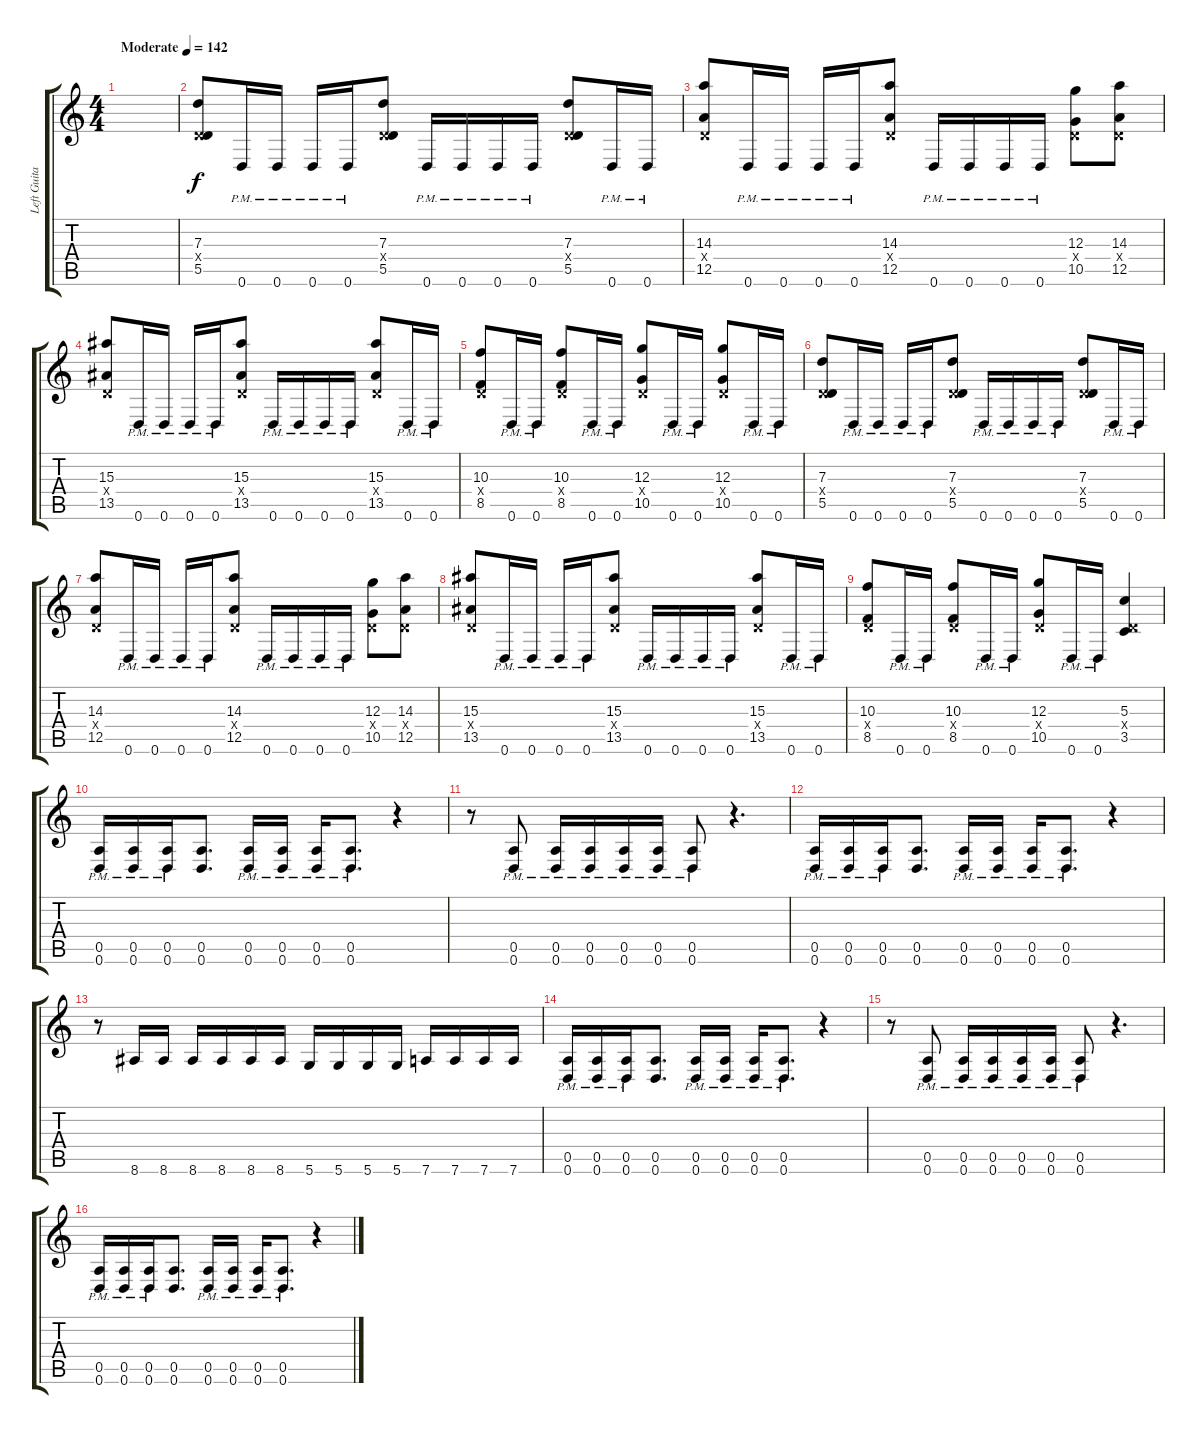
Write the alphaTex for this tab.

\track ("Left Guitar" "Left Guita") {instrument overdrivenguitar}
\staff {score tabs}
\tuning (E4 B3 G3 D3 A2 D2) {hide}
\ts (4 4)
\tempo (142 "Moderate")
\clef g2
\ks c
|
(7.3 0.4{x} 5.5).8 0.6{pm}.16 0.6{pm}.16 0.6{pm}.16 0.6{pm}.16 (7.3 0.4{x} 5.5).8 0.6{pm}.16 0.6{pm}.16 0.6{pm}.16 0.6{pm}.16 (7.3 0.4{x} 5.5).8 0.6{pm}.16 0.6{pm}.16 |
(14.3 0.4{x} 12.5).8 0.6{pm}.16 0.6{pm}.16 0.6{pm}.16 0.6{pm}.16 (14.3 0.4{x} 12.5).8 0.6{pm}.16 0.6{pm}.16 0.6{pm}.16 0.6{pm}.16 (12.3 0.4{x} 10.5).8 (14.3 0.4{x} 12.5).8 |
(15.3 0.4{x} 13.5).8 0.6{pm}.16 0.6{pm}.16 0.6{pm}.16 0.6{pm}.16 (15.3 0.4{x} 13.5).8 0.6{pm}.16 0.6{pm}.16 0.6{pm}.16 0.6{pm}.16 (15.3 0.4{x} 13.5).8 0.6{pm}.16 0.6{pm}.16 |
(10.3 0.4{x} 8.5).8 0.6{pm}.16 0.6{pm}.16 (10.3 0.4{x} 8.5).8 0.6{pm}.16 0.6{pm}.16 (12.3 0.4{x} 10.5).8 0.6{pm}.16 0.6{pm}.16 (12.3 0.4{x} 10.5).8 0.6{pm}.16 0.6{pm}.16 |
(7.3 0.4{x} 5.5).8 0.6{pm}.16 0.6{pm}.16 0.6{pm}.16 0.6{pm}.16 (7.3 0.4{x} 5.5).8 0.6{pm}.16 0.6{pm}.16 0.6{pm}.16 0.6{pm}.16 (7.3 0.4{x} 5.5).8 0.6{pm}.16 0.6{pm}.16 |
(14.3 0.4{x} 12.5).8 0.6{pm}.16 0.6{pm}.16 0.6{pm}.16 0.6{pm}.16 (14.3 0.4{x} 12.5).8 0.6{pm}.16 0.6{pm}.16 0.6{pm}.16 0.6{pm}.16 (12.3 0.4{x} 10.5).8 (14.3 0.4{x} 12.5).8 |
(15.3 0.4{x} 13.5).8 0.6{pm}.16 0.6{pm}.16 0.6{pm}.16 0.6{pm}.16 (15.3 0.4{x} 13.5).8 0.6{pm}.16 0.6{pm}.16 0.6{pm}.16 0.6{pm}.16 (15.3 0.4{x} 13.5).8 0.6{pm}.16 0.6{pm}.16 |
(10.3 0.4{x} 8.5).8 0.6{pm}.16 0.6{pm}.16 (10.3 0.4{x} 8.5).8 0.6{pm}.16 0.6{pm}.16 (12.3 0.4{x} 10.5).8 0.6{pm}.16 0.6{pm}.16 (5.3 0.4{x} 3.5).4 |
(0.5{pm} 0.6{pm}).16 (0.5{pm} 0.6{pm}).16 (0.5{pm} 0.6{pm}).16 (0.5 0.6).8{d} (0.5{pm} 0.6{pm}).16 (0.5{pm} 0.6{pm}).16 (0.5{pm} 0.6{pm}).16 (0.5{pm} 0.6{pm}).8{d} r.4 |
r.8 (0.5{pm} 0.6{pm}).8 (0.5{pm} 0.6{pm}).16 (0.5{pm} 0.6{pm}).16 (0.5{pm} 0.6{pm}).16 (0.5{pm} 0.6{pm}).16 (0.5{pm} 0.6{pm}).8 r.4{d} |
(0.5{pm} 0.6{pm}).16 (0.5{pm} 0.6{pm}).16 (0.5{pm} 0.6{pm}).16 (0.5 0.6).8{d} (0.5{pm} 0.6{pm}).16 (0.5{pm} 0.6{pm}).16 (0.5{pm} 0.6{pm}).16 (0.5{pm} 0.6{pm}).8{d} r.4 |
r.8 8.6.16 8.6.16 8.6.16 8.6.16 8.6.16 8.6.16 5.6.16 5.6.16 5.6.16 5.6.16 7.6.16 7.6.16 7.6.16 7.6.16 |
(0.5{pm} 0.6{pm}).16 (0.5{pm} 0.6{pm}).16 (0.5{pm} 0.6{pm}).16 (0.5 0.6).8{d} (0.5{pm} 0.6{pm}).16 (0.5{pm} 0.6{pm}).16 (0.5{pm} 0.6{pm}).16 (0.5{pm} 0.6{pm}).8{d} r.4 |
r.8 (0.5{pm} 0.6{pm}).8 (0.5{pm} 0.6{pm}).16 (0.5{pm} 0.6{pm}).16 (0.5{pm} 0.6{pm}).16 (0.5{pm} 0.6{pm}).16 (0.5{pm} 0.6{pm}).8 r.4{d} |
(0.5{pm} 0.6{pm}).16 (0.5{pm} 0.6{pm}).16 (0.5{pm} 0.6{pm}).16 (0.5 0.6).8{d} (0.5{pm} 0.6{pm}).16 (0.5{pm} 0.6{pm}).16 (0.5{pm} 0.6{pm}).16 (0.5{pm} 0.6{pm}).8{d} r.4
